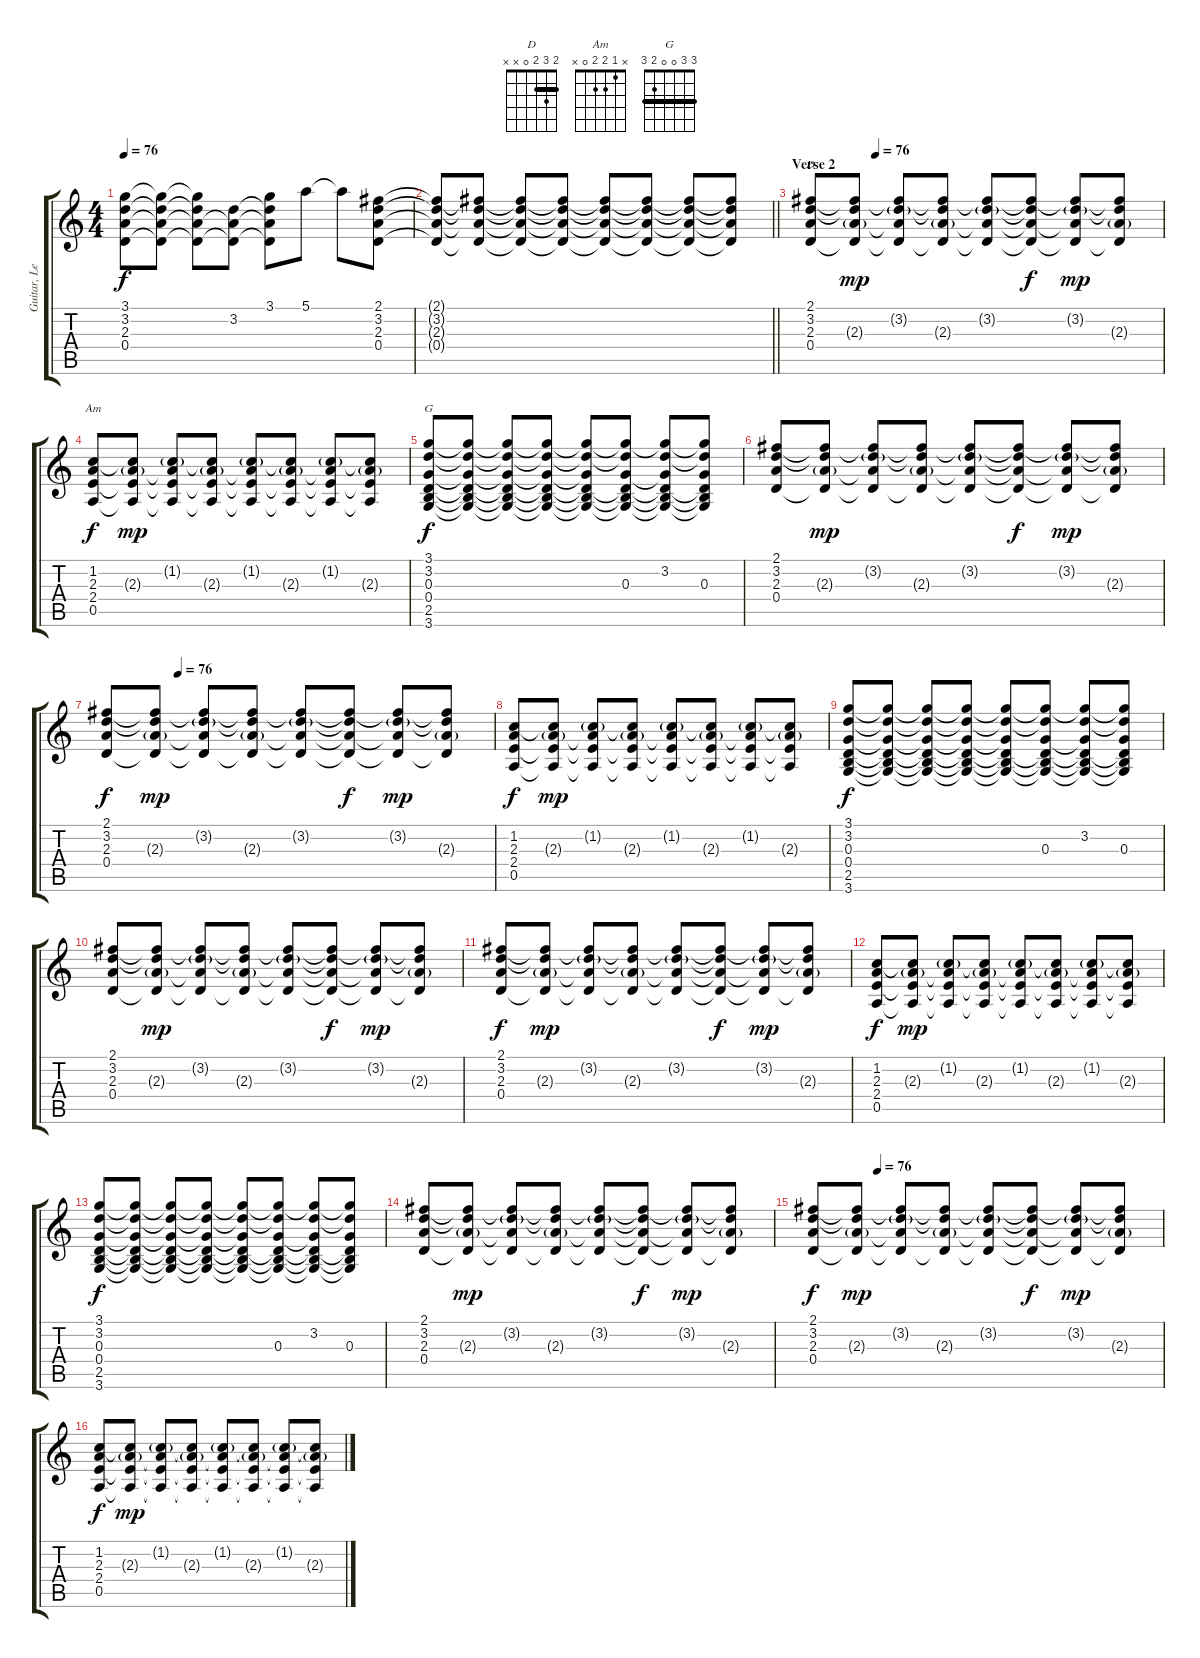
\track ("Guitar, Lead" "Guitar, Le") {instrument acousticguitarsteel}
\staff {score tabs}
\tuning (E4 B3 G3 D3 A2 E2) {hide}
\chord ("D" 2 3 2 0 x x) {barre 2}
\chord ("Am" x 1 2 2 0 x)
\chord ("G" 3 3 0 0 2 3) {barre 3}
\ts (4 4)
\tempo 76
\clef g2
\ks c
(3.1 3.2 2.3 0.4).8{dy f} (3.1{t} 3.2{t} 2.3{t} 0.4{t}).8 (3.1{t} 3.2{t} 2.3{t} 0.4{t}).8 (3.2 2.3{t} 0.4{t}).8 (3.1 3.2{t} 2.3{t} 0.4{t}).8 5.1.8 5.1{t}.8 (2.1 3.2 2.3 0.4).8 |
\barLineRight lightlight
(2.1{t} 3.2{t} 2.3{t} 0.4{t}).8 (2.1{t} 3.2{t} 2.3{t} 0.4{t}).8 (2.1{t} 3.2{t} 2.3{t} 0.4{t}).8 (2.1{t} 3.2{t} 2.3{t} 0.4{t}).8 (2.1{t} 3.2{t} 2.3{t} 0.4{t}).8 (2.1{t} 3.2{t} 2.3{t} 0.4{t}).8 (2.1{t} 3.2{t} 2.3{t} 0.4{t}).8 (2.1{t} 3.2{t} 2.3{t} 0.4{t}).8 |
\section ("" "Verse 2")
\tempo (76 0.1875)
(2.1 3.2 2.3 0.4).8{ch "D" instrument acousticguitarsteel} (2.1{t} 3.2{t} 2.3{g} 0.4{t}).8{dy mp} (2.1{t} 3.2{g} 2.3{t} 0.4{t}).8 (2.1{t} 3.2{t} 2.3{g} 0.4{t}).8 (2.1{t} 3.2{g} 2.3{t} 0.4{t}).8 (2.1{t} 3.2{t} 2.3{t} 0.4{t}).8{dy f} (2.1{t} 3.2{g} 2.3{t} 0.4{t}).8{dy mp} (2.1{t} 3.2{t} 2.3{g} 0.4{t}).8 |
(1.2 2.3 2.4 0.5).8{ch "Am" dy f} (1.2{t} 2.3{g} 2.4{t} 0.5{t}).8{dy mp} (1.2{g} 2.3{t} 2.4{t} 0.5{t}).8 (1.2{t} 2.3{g} 2.4{t} 0.5{t}).8 (1.2{g} 2.3{t} 2.4{t} 0.5{t}).8 (1.2{t} 2.3{g} 2.4{t} 0.5{t}).8 (1.2{g} 2.3{t} 2.4{t} 0.5{t}).8 (1.2{t} 2.3{g} 2.4{t} 0.5{t}).8 |
(3.1 3.2 0.3 0.4 2.5 3.6).8{ch "G" dy f} (3.1{t} 3.2{t} 0.3{t} 0.4{t} 2.5{t} 3.6{t}).8 (3.1{t} 3.2{t} 0.3{t} 0.4{t} 2.5{t} 3.6{t}).8 (3.1{t} 3.2{t} 0.3{t} 0.4{t} 2.5{t} 3.6{t}).8 (3.1{t} 3.2{t} 0.3{t} 0.4{t} 2.5{t} 3.6{t}).8 (3.1{t} 3.2{t} 0.3 0.4{t} 2.5{t} 3.6{t}).8 (3.1{t} 3.2 0.3{t} 0.4{t} 2.5{t} 3.6{t}).8 (3.1{t} 3.2{t} 0.3 0.4{t} 2.5{t} 3.6{t}).8 |
(2.1 3.2 2.3 0.4).8 (2.1{t} 3.2{t} 2.3{g} 0.4{t}).8{dy mp} (2.1{t} 3.2{g} 2.3{t} 0.4{t}).8 (2.1{t} 3.2{t} 2.3{g} 0.4{t}).8 (2.1{t} 3.2{g} 2.3{t} 0.4{t}).8 (2.1{t} 3.2{t} 2.3{t} 0.4{t}).8{dy f} (2.1{t} 3.2{g} 2.3{t} 0.4{t}).8{dy mp} (2.1{t} 3.2{t} 2.3{g} 0.4{t}).8 |
\tempo (76 0.1875)
(2.1 3.2 2.3 0.4).8{dy f} (2.1{t} 3.2{t} 2.3{g} 0.4{t}).8{dy mp} (2.1{t} 3.2{g} 2.3{t} 0.4{t}).8 (2.1{t} 3.2{t} 2.3{g} 0.4{t}).8 (2.1{t} 3.2{g} 2.3{t} 0.4{t}).8 (2.1{t} 3.2{t} 2.3{t} 0.4{t}).8{dy f} (2.1{t} 3.2{g} 2.3{t} 0.4{t}).8{dy mp} (2.1{t} 3.2{t} 2.3{g} 0.4{t}).8 |
(1.2 2.3 2.4 0.5).8{dy f} (1.2{t} 2.3{g} 2.4{t} 0.5{t}).8{dy mp} (1.2{g} 2.3{t} 2.4{t} 0.5{t}).8 (1.2{t} 2.3{g} 2.4{t} 0.5{t}).8 (1.2{g} 2.3{t} 2.4{t} 0.5{t}).8 (1.2{t} 2.3{g} 2.4{t} 0.5{t}).8 (1.2{g} 2.3{t} 2.4{t} 0.5{t}).8 (1.2{t} 2.3{g} 2.4{t} 0.5{t}).8 |
(3.1 3.2 0.3 0.4 2.5 3.6).8{dy f} (3.1{t} 3.2{t} 0.3{t} 0.4{t} 2.5{t} 3.6{t}).8 (3.1{t} 3.2{t} 0.3{t} 0.4{t} 2.5{t} 3.6{t}).8 (3.1{t} 3.2{t} 0.3{t} 0.4{t} 2.5{t} 3.6{t}).8 (3.1{t} 3.2{t} 0.3{t} 0.4{t} 2.5{t} 3.6{t}).8 (3.1{t} 3.2{t} 0.3 0.4{t} 2.5{t} 3.6{t}).8 (3.1{t} 3.2 0.3{t} 0.4{t} 2.5{t} 3.6{t}).8 (3.1{t} 3.2{t} 0.3 0.4{t} 2.5{t} 3.6{t}).8 |
(2.1 3.2 2.3 0.4).8 (2.1{t} 3.2{t} 2.3{g} 0.4{t}).8{dy mp} (2.1{t} 3.2{g} 2.3{t} 0.4{t}).8 (2.1{t} 3.2{t} 2.3{g} 0.4{t}).8 (2.1{t} 3.2{g} 2.3{t} 0.4{t}).8 (2.1{t} 3.2{t} 2.3{t} 0.4{t}).8{dy f} (2.1{t} 3.2{g} 2.3{t} 0.4{t}).8{dy mp} (2.1{t} 3.2{t} 2.3{g} 0.4{t}).8 |
(2.1 3.2 2.3 0.4).8{dy f} (2.1{t} 3.2{t} 2.3{g} 0.4{t}).8{dy mp} (2.1{t} 3.2{g} 2.3{t} 0.4{t}).8 (2.1{t} 3.2{t} 2.3{g} 0.4{t}).8 (2.1{t} 3.2{g} 2.3{t} 0.4{t}).8 (2.1{t} 3.2{t} 2.3{t} 0.4{t}).8{dy f} (2.1{t} 3.2{g} 2.3{t} 0.4{t}).8{dy mp} (2.1{t} 3.2{t} 2.3{g} 0.4{t}).8 |
(1.2 2.3 2.4 0.5).8{dy f} (1.2{t} 2.3{g} 2.4{t} 0.5{t}).8{dy mp} (1.2{g} 2.3{t} 2.4{t} 0.5{t}).8 (1.2{t} 2.3{g} 2.4{t} 0.5{t}).8 (1.2{g} 2.3{t} 2.4{t} 0.5{t}).8 (1.2{t} 2.3{g} 2.4{t} 0.5{t}).8 (1.2{g} 2.3{t} 2.4{t} 0.5{t}).8 (1.2{t} 2.3{g} 2.4{t} 0.5{t}).8 |
(3.1 3.2 0.3 0.4 2.5 3.6).8{dy f} (3.1{t} 3.2{t} 0.3{t} 0.4{t} 2.5{t} 3.6{t}).8 (3.1{t} 3.2{t} 0.3{t} 0.4{t} 2.5{t} 3.6{t}).8 (3.1{t} 3.2{t} 0.3{t} 0.4{t} 2.5{t} 3.6{t}).8 (3.1{t} 3.2{t} 0.3{t} 0.4{t} 2.5{t} 3.6{t}).8 (3.1{t} 3.2{t} 0.3 0.4{t} 2.5{t} 3.6{t}).8 (3.1{t} 3.2 0.3{t} 0.4{t} 2.5{t} 3.6{t}).8 (3.1{t} 3.2{t} 0.3 0.4{t} 2.5{t} 3.6{t}).8 |
(2.1 3.2 2.3 0.4).8 (2.1{t} 3.2{t} 2.3{g} 0.4{t}).8{dy mp} (2.1{t} 3.2{g} 2.3{t} 0.4{t}).8 (2.1{t} 3.2{t} 2.3{g} 0.4{t}).8 (2.1{t} 3.2{g} 2.3{t} 0.4{t}).8 (2.1{t} 3.2{t} 2.3{t} 0.4{t}).8{dy f} (2.1{t} 3.2{g} 2.3{t} 0.4{t}).8{dy mp} (2.1{t} 3.2{t} 2.3{g} 0.4{t}).8 |
\tempo (76 0.1875)
(2.1 3.2 2.3 0.4).8{dy f} (2.1{t} 3.2{t} 2.3{g} 0.4{t}).8{dy mp} (2.1{t} 3.2{g} 2.3{t} 0.4{t}).8 (2.1{t} 3.2{t} 2.3{g} 0.4{t}).8 (2.1{t} 3.2{g} 2.3{t} 0.4{t}).8 (2.1{t} 3.2{t} 2.3{t} 0.4{t}).8{dy f} (2.1{t} 3.2{g} 2.3{t} 0.4{t}).8{dy mp} (2.1{t} 3.2{t} 2.3{g} 0.4{t}).8 |
(1.2 2.3 2.4 0.5).8{dy f} (1.2{t} 2.3{g} 2.4{t} 0.5{t}).8{dy mp} (1.2{g} 2.3{t} 2.4{t} 0.5{t}).8 (1.2{t} 2.3{g} 2.4{t} 0.5{t}).8 (1.2{g} 2.3{t} 2.4{t} 0.5{t}).8 (1.2{t} 2.3{g} 2.4{t} 0.5{t}).8 (1.2{g} 2.3{t} 2.4{t} 0.5{t}).8 (1.2{t} 2.3{g} 2.4{t} 0.5{t}).8
